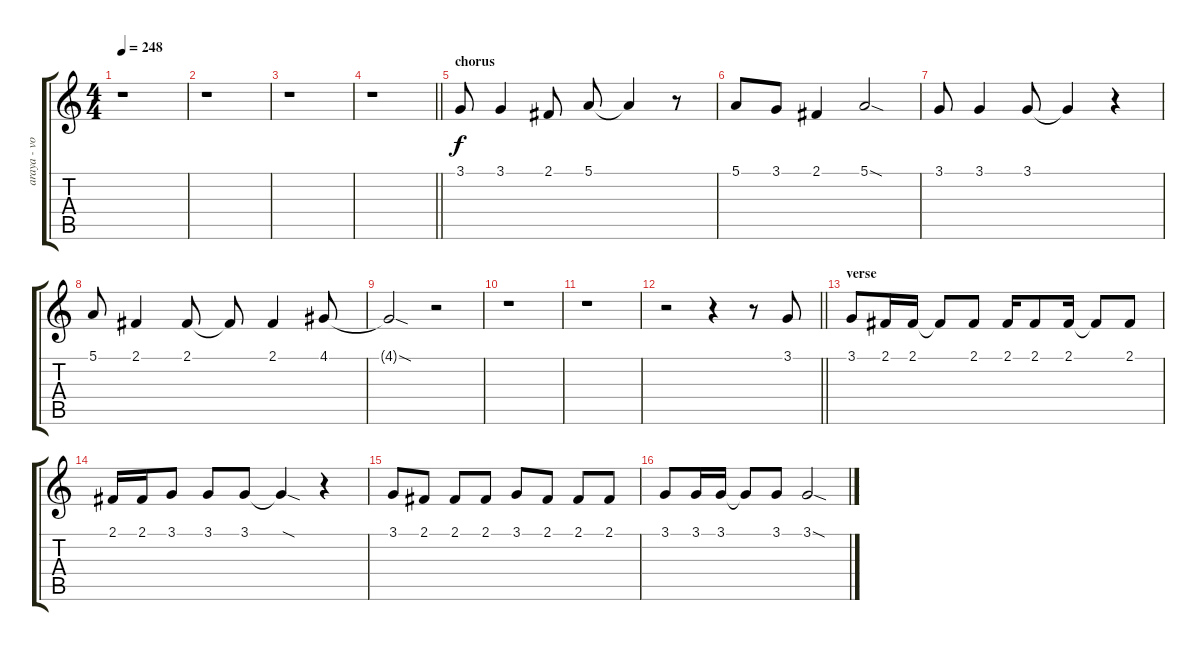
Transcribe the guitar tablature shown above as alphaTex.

\track ("araya - vocals" "araya - vo") {instrument altosax}
\staff {score tabs}
\tuning (E4 B3 G3 D3 A2 E2) {hide}
\ts (4 4)
\tempo 248
\clef g2
\ks c
r.1{dy f} |
r.1 |
r.1 |
\barLineRight lightlight
r.1 |
\section ("" "chorus")
3.1.8 3.1.4 2.1.8 5.1.8 5.1{t}.4 r.8 |
5.1.8 3.1.8 2.1.4 5.1{sod}.2 |
3.1.8 3.1.4 3.1.8 3.1{t}.4 r.4 |
5.1.8 2.1.4 2.1.8 2.1{t}.8 2.1.4 4.1.8 |
4.1{sod t}.2 r.2 |
r.1 |
r.1 |
\barLineRight lightlight
r.2 r.4 r.8 3.1.8 |
\section ("" "verse")
3.1.8 2.1.16 2.1.16 2.1{t}.8 2.1.8 2.1.16 2.1.8 2.1.16 2.1{t}.8 2.1.8 |
2.1.16 2.1.16 3.1.8 3.1.8 3.1.8 3.1{sod t}.4 r.4 |
3.1.8 2.1.8 2.1.8 2.1.8 3.1.8 2.1.8 2.1.8 2.1.8 |
3.1.8 3.1.16 3.1.16 3.1{t}.8 3.1.8 3.1{sod}.2
